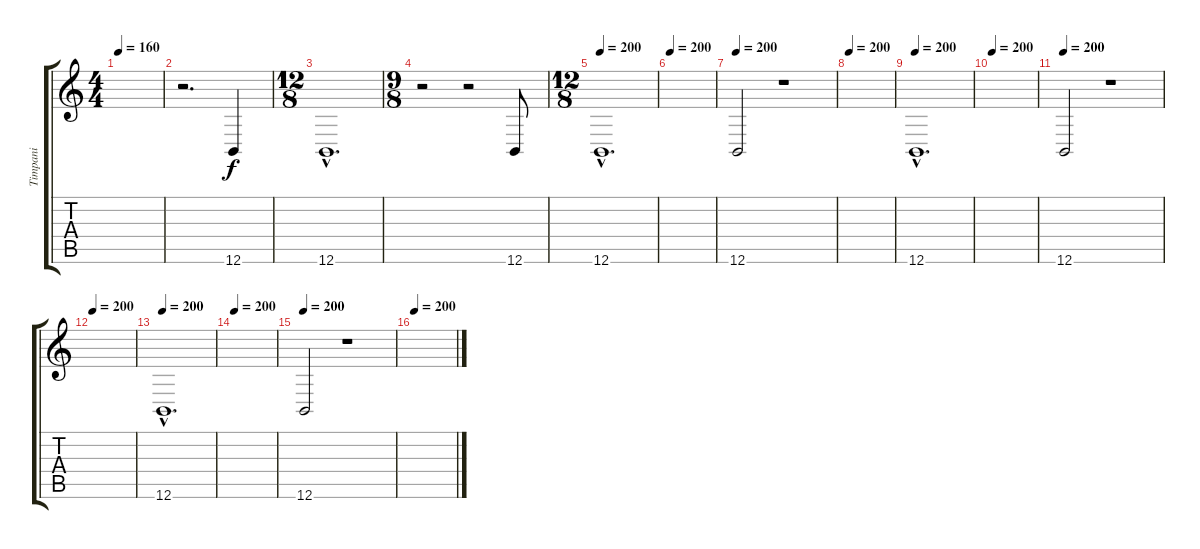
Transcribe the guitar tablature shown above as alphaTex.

\track ("Timpani" "Timpani") {instrument timpani}
\staff {score tabs}
\tuning (Db4 Ab3 E3 B2 Gb2 B1) {hide}
\ts (4 4)
\tempo 160
\clef g2
\ks c
|
r.2{d} 12.6.4 |
\ts (12 8)
12.6{hac}.1{d} |
\ts (9 8)
r.2 r.2 12.6.8 |
\ts (12 8)
\tempo 200
12.6{hac}.1{d} |
\tempo 200
|
\tempo 200
12.6.2 r.1 |
\tempo 200
|
\tempo 200
12.6{hac}.1{d} |
\tempo 200
|
\tempo 200
12.6.2 r.1 |
\tempo 200
|
\tempo 200
12.6{hac}.1{d} |
\tempo 200
|
\tempo 200
12.6.2 r.1 |
\tempo 200
